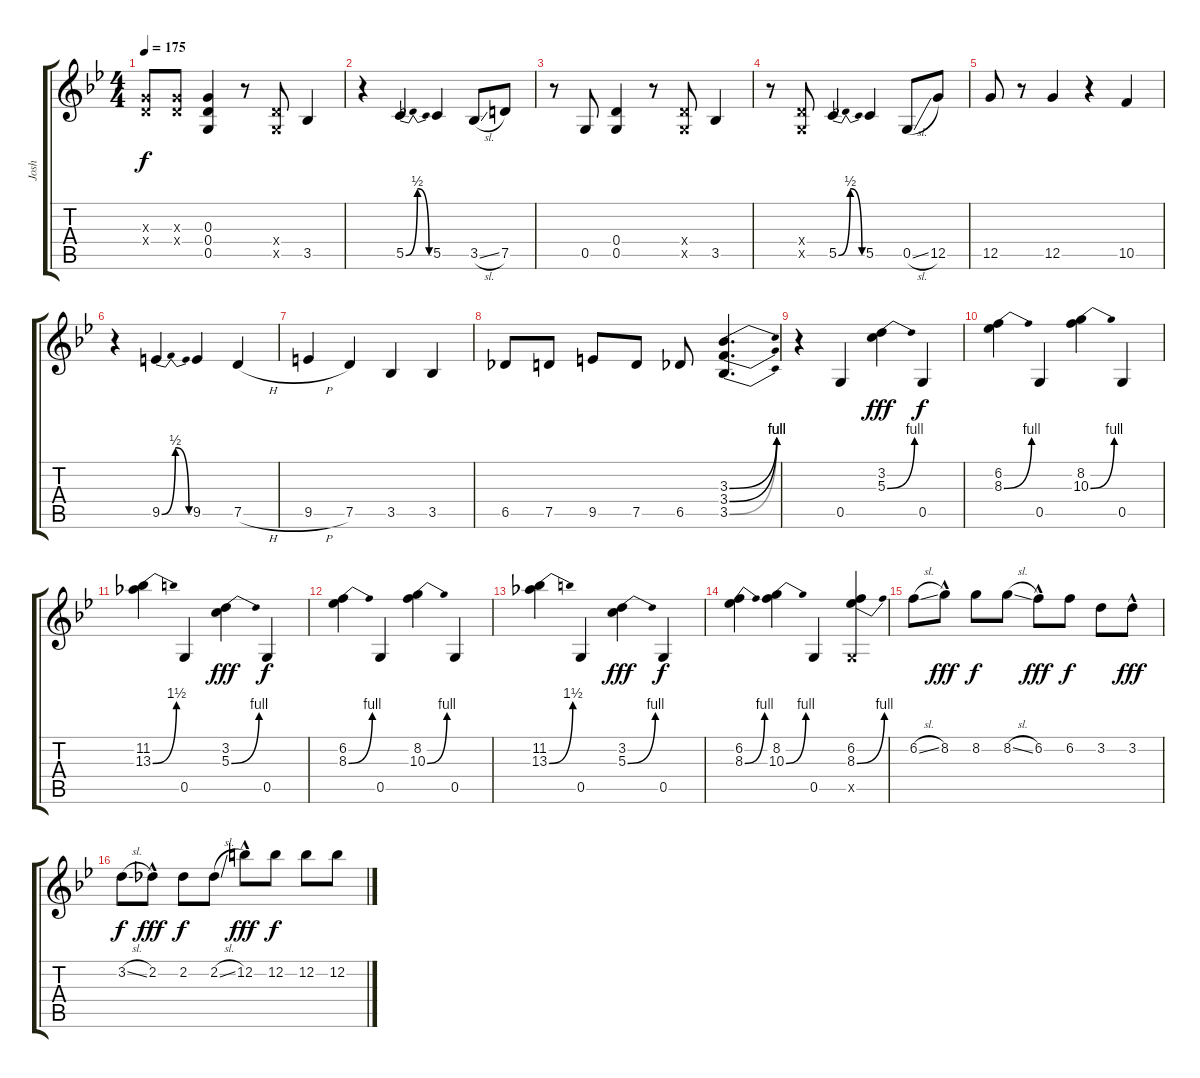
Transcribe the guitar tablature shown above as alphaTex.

\track ("Josh" "Josh") {instrument overdrivenguitar}
\staff {score tabs}
\tuning (D4 B3 G3 D3 G2 D2) {hide}
\ts (4 4)
\tempo 175
\clef g2
\ks gminor
(0.3{x} 0.4{x}).8{dy f} (0.3{x} 0.4{x}).8 (0.3 0.4 0.5).4 r.8 (0.4{x} 0.5{x}).8 3.5.4 |
r.4 5.5{be (bendrelease 0 0 38 2 38 2 60 0)}.4 5.5.4 3.5{sl}.8 7.5.8 |
r.8 0.5.8 (0.4 0.5).4 r.8 (0.4{x} 0.5{x}).8 3.5.4 |
r.8 (0.4{x} 0.5{x}).8 5.5{be (bendrelease 0 0 38 2 38 2 60 0)}.4 5.5.4 0.5{sl}.8 12.5.8 |
12.5.8 r.8 12.5.4 r.4 10.5.4 |
r.4 9.5{be (bendrelease 0 0 30 2 30 2 60 0)}.4 9.5.4 7.5{h}.4 |
9.5{h}.4 7.5.4 3.5.4 3.5.4 |
6.5.8 7.5.8 9.5.8 7.5.8 6.5.8 (3.3{be (bend 0 0 60 4)} 3.4{be (bend 0 0 60 4)} 3.5{be (bend 0 0 60 4)}).4{d} |
r.4 0.5.4 (3.2 5.3{be (bend 0 0 60 4)}).4{dy fff} 0.5.4{dy f} |
(6.2 8.3{be (bend 0 0 60 4)}).4 0.5.4 (8.2 10.3{be (bend 0 0 60 4)}).4 0.5.4 |
(11.2 13.3{be (bend 0 0 60 6)}).4 0.5.4 (3.2 5.3{be (bend 0 0 60 4)}).4{dy fff} 0.5.4{dy f} |
(6.2 8.3{be (bend 0 0 60 4)}).4 0.5.4 (8.2 10.3{be (bend 0 0 60 4)}).4 0.5.4 |
(11.2 13.3{be (bend 0 0 60 6)}).4 0.5.4 (3.2 5.3{be (bend 0 0 60 4)}).4{dy fff} 0.5.4{dy f} |
(6.2 8.3{be (bend 0 0 60 4)}).4 (8.2 10.3{be (bend 0 0 60 4)}).4 0.5.4 (6.2 8.3{be (bend 0 0 60 4)} 0.5{x}).4 |
6.2{sl}.8 8.2{hac}.8{dy fff} 8.2.8{dy f} 8.2{sl}.8 6.2{hac}.8{dy fff} 6.2.8{dy f} 3.2.8 3.2{hac}.8{dy fff} |
3.2{sl}.8{dy f} 2.2{hac}.8{dy fff} 2.2.8{dy f} 2.2{sl}.8 12.2{hac}.8{dy fff} 12.2.8{dy f} 12.2.8 12.2.8
